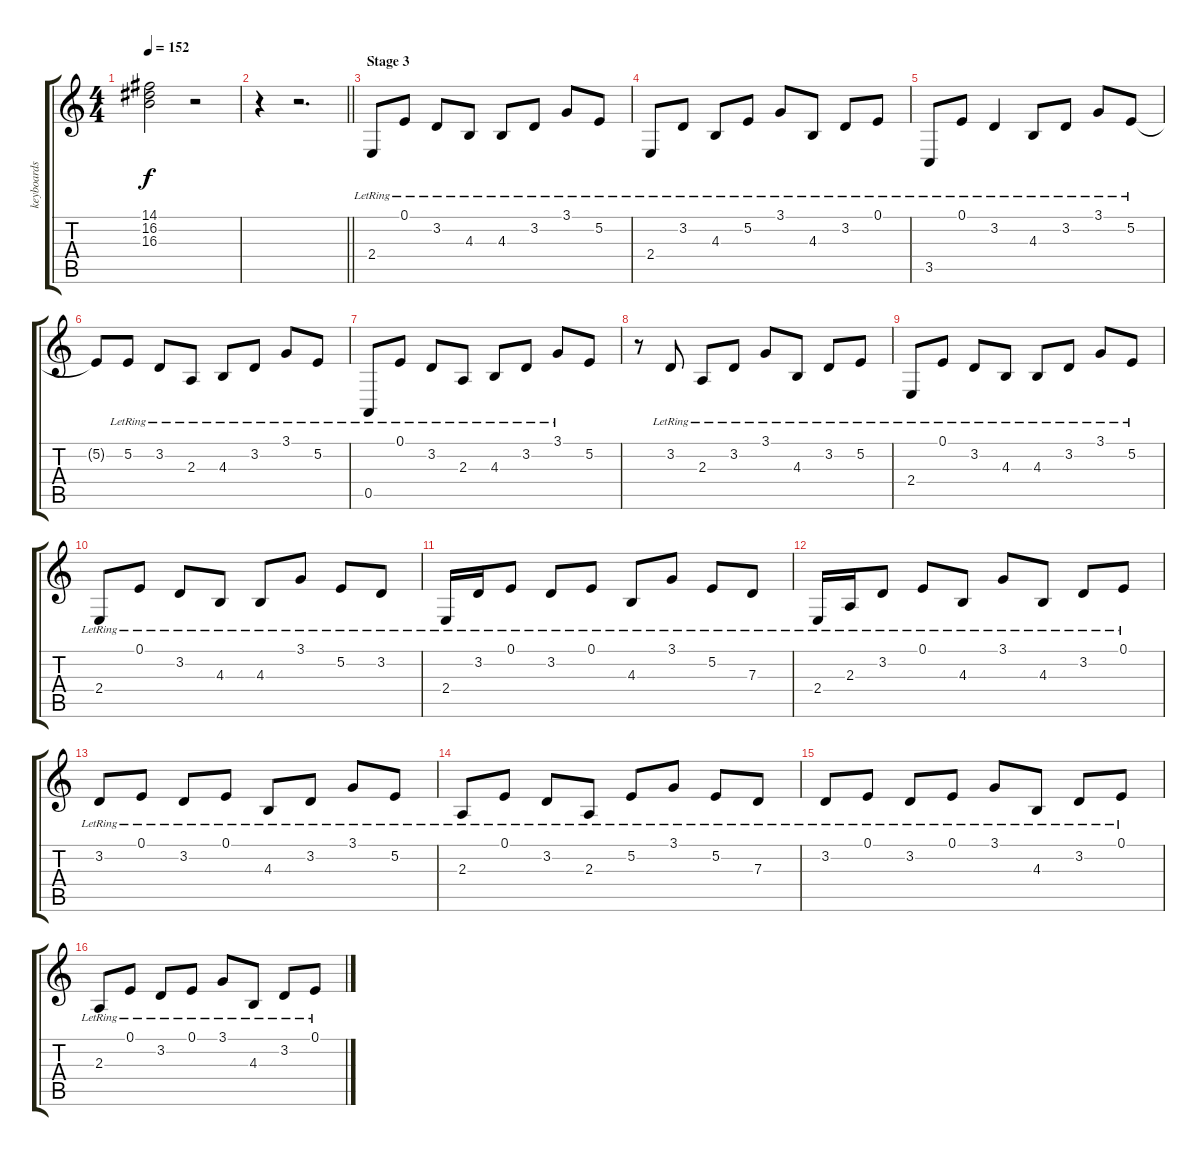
\track ("keyboards" "keyboards") {instrument electricpiano2}
\staff {score tabs}
\tuning (E4 B3 G3 D3 A2 E2) {hide}
\ts (4 4)
\tempo 152
\clef g2
\ks c
(14.1{t} 16.2{t} 16.3{t}).2{dy f} r.2 |
\barLineRight lightlight
r.4 r.2{d} |
\section ("" "Stage 3")
2.4{lr}.8{instrument electricpiano2} 0.1{lr}.8 3.2{lr}.8 4.3{lr}.8 4.3{lr}.8 3.2{lr}.8 3.1{lr}.8 5.2{lr}.8 |
2.4{lr}.8 3.2{lr}.8 4.3{lr}.8 5.2{lr}.8 3.1{lr}.8 4.3{lr}.8 3.2{lr}.8 0.1{lr}.8 |
3.5{lr}.8 0.1{lr}.8 3.2{lr}.4 4.3{lr}.8 3.2{lr}.8 3.1{lr}.8 5.2{lr}.8 |
5.2{t}.8 5.2{lr}.8 3.2{lr}.8 2.3{lr}.8 4.3{lr}.8 3.2{lr}.8 3.1{lr}.8 5.2{lr}.8 |
0.5{lr}.8 0.1{lr}.8 3.2{lr}.8 2.3{lr}.8 4.3{lr}.8 3.2{lr}.8 3.1{lr}.8 5.2.8 |
r.8 3.2{lr}.8 2.3{lr}.8 3.2{lr}.8 3.1{lr}.8 4.3{lr}.8 3.2{lr}.8 5.2{lr}.8 |
2.4{lr}.8 0.1{lr}.8 3.2{lr}.8 4.3{lr}.8 4.3{lr}.8 3.2{lr}.8 3.1{lr}.8 5.2{lr}.8 |
2.4{lr}.8 0.1{lr}.8 3.2{lr}.8 4.3{lr}.8 4.3{lr}.8 3.1{lr}.8 5.2{lr}.8 3.2{lr}.8 |
2.4{lr}.16 3.2{lr}.16 0.1{lr}.8 3.2{lr}.8 0.1{lr}.8 4.3{lr}.8 3.1{lr}.8 5.2{lr}.8 7.3{lr}.8 |
2.4{lr}.16 2.3{lr}.16 3.2{lr}.8 0.1{lr}.8 4.3{lr}.8 3.1{lr}.8 4.3{lr}.8 3.2{lr}.8 0.1{lr}.8 |
3.2{lr}.8 0.1{lr}.8 3.2{lr}.8 0.1{lr}.8 4.3{lr}.8 3.2{lr}.8 3.1{lr}.8 5.2{lr}.8 |
2.3{lr}.8 0.1{lr}.8 3.2{lr}.8 2.3{lr}.8 5.2{lr}.8 3.1{lr}.8 5.2{lr}.8 7.3{lr}.8 |
3.2{lr}.8 0.1{lr}.8 3.2{lr}.8 0.1{lr}.8 3.1{lr}.8 4.3{lr}.8 3.2{lr}.8 0.1{lr}.8 |
2.3{lr}.8 0.1{lr}.8 3.2{lr}.8 0.1{lr}.8 3.1{lr}.8 4.3{lr}.8 3.2{lr}.8 0.1{lr}.8
